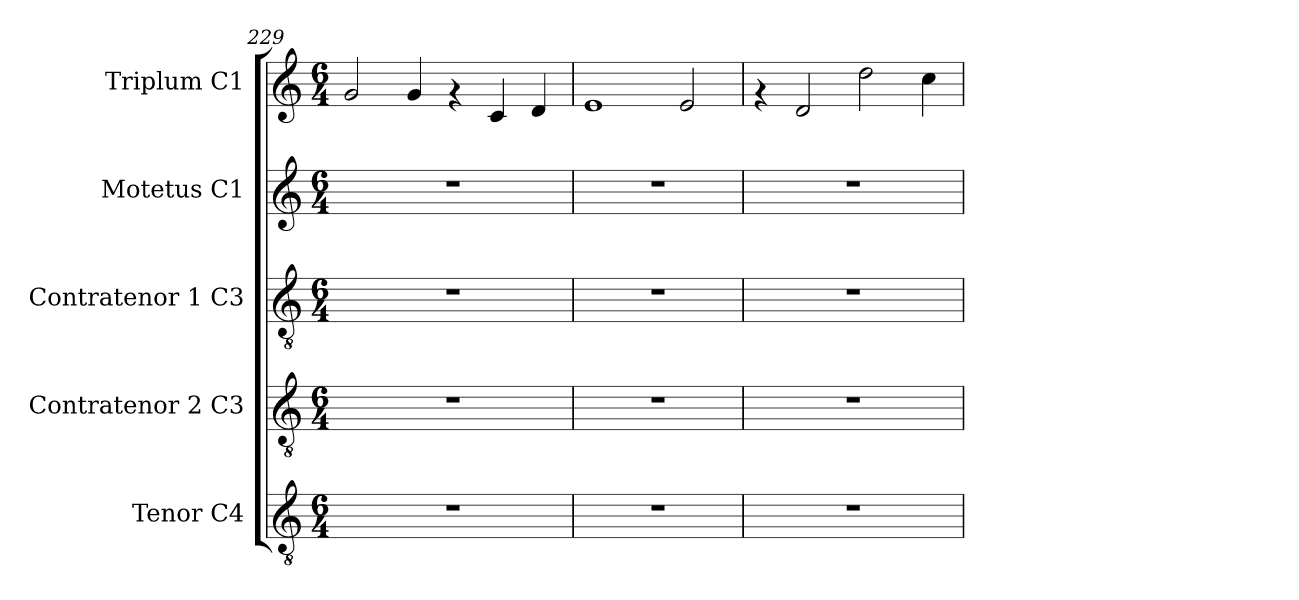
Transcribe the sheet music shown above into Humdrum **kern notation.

**kern	**kern	**kern	**kern	**kern	**text
*part5	*part4	*part3	*part2	*part1	*part1
*staff5	*staff4	*staff3	*staff2	*staff1	*staff1
*I"Tenor  C4	*I"Contratenor 2  C3	*I"Contratenor 1  C3	*I"Motetus  C1	*I"Triplum  C1	*
*I'T	*I'Ct2	*I'Ct1	*I'Mot	*I'Tr	*
*clefGv2	*clefGv2	*clefGv2	*clefG2	*clefG2	*
*k[]	*k[]	*k[]	*k[]	*k[]	*
*C:	*C:	*C:	*C:	*C:	*
*M6/4	*M6/4	*M6/4	*M6/4	*M6/4	*
=229	=229	=229	=229	=229	=229
!	!	!	!	!	!LO:LY:b:cj
1.r	1.r	1.r	1.r	2g/	.
!	!	!	!	!	!LO:LY:b:cj
.	.	.	.	4g/	.
.	.	.	.	4rf	.
!	!	!	!	!	!LO:LY:b:cj
.	.	.	.	4c/	.
!	!	!	!	!	!LO:LY:b:cj
.	.	.	.	4d/	.
!!LO:LB:g=z
=230	=230	=230	=230	=230	=230
!	!	!	!	!	!LO:LY:b:cj
1.r	1.r	1.r	1.r	1e	.
!	!	!	!	!	!LO:LY:b:cj
.	.	.	.	2e/	.
=231	=231	=231	=231	=231	=231
1.r	1.r	1.r	1.r	4rf	.
!	!	!	!	!	!LO:LY:b:cj
.	.	.	.	2d/	.
!	!	!	!	!	!LO:LY:b:cj
.	.	.	.	2dd\	.
!	!	!	!	!	!LO:LY:b:cj
.	.	.	.	4cc\	.
=	=	=	=	=	=
*-	*-	*-	*-	*-	*-
